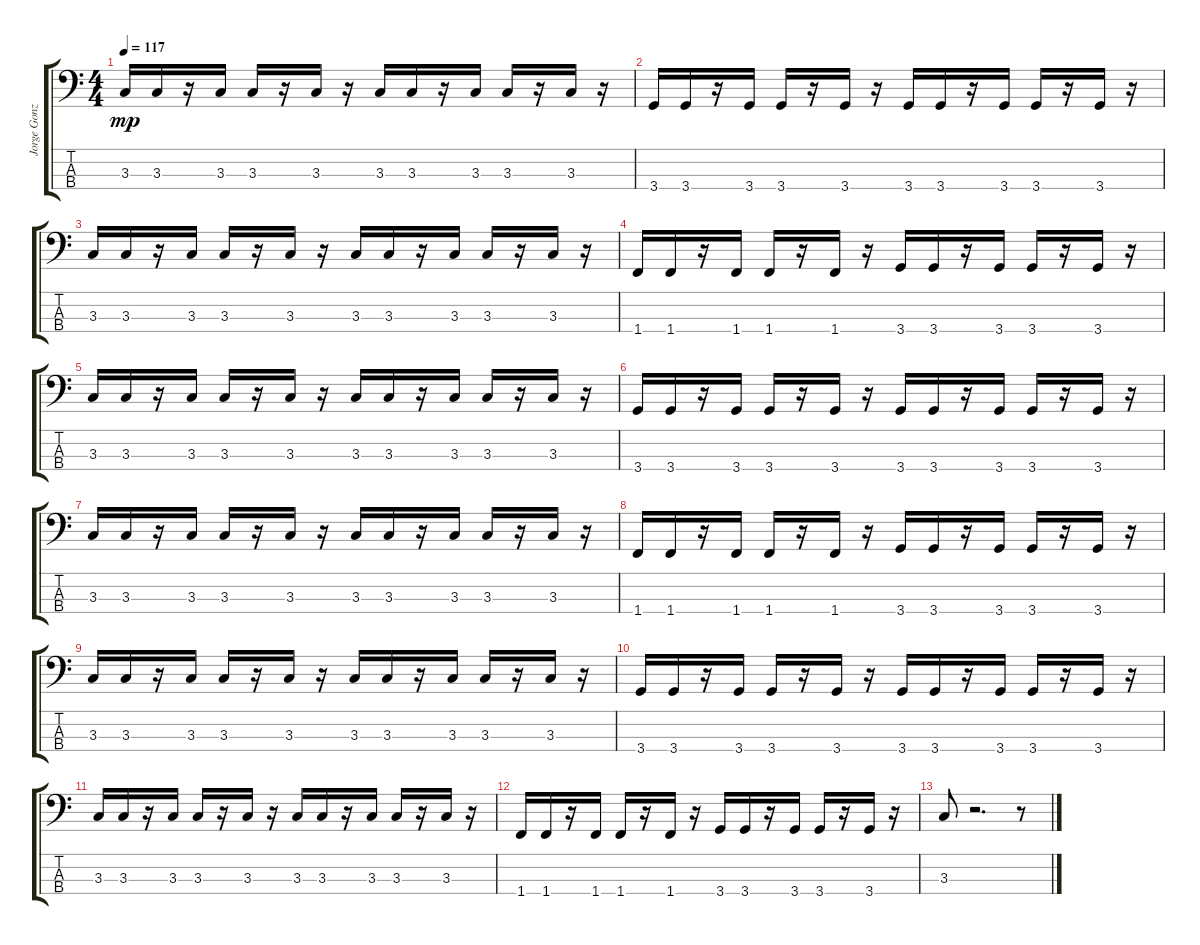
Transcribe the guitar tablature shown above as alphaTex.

\track ("Jorge Gonzalez" "Jorge Gonz") {instrument electricbasspick}
\staff {score tabs}
\tuning (G2 D2 A1 E1) {hide}
\ts (4 4)
\tempo 117
\clef f4
\ks c
3.3.16{dy mp} 3.3.16 r.16 3.3.16 3.3.16 r.16 3.3.16 r.16 3.3.16 3.3.16 r.16 3.3.16 3.3.16 r.16 3.3.16 r.16 |
3.4.16 3.4.16 r.16 3.4.16 3.4.16 r.16 3.4.16 r.16 3.4.16 3.4.16 r.16 3.4.16 3.4.16 r.16 3.4.16 r.16 |
3.3.16 3.3.16 r.16 3.3.16 3.3.16 r.16 3.3.16 r.16 3.3.16 3.3.16 r.16 3.3.16 3.3.16 r.16 3.3.16 r.16 |
1.4.16 1.4.16 r.16 1.4.16 1.4.16 r.16 1.4.16 r.16 3.4.16 3.4.16 r.16 3.4.16 3.4.16 r.16 3.4.16 r.16 |
3.3.16 3.3.16 r.16 3.3.16 3.3.16 r.16 3.3.16 r.16 3.3.16 3.3.16 r.16 3.3.16 3.3.16 r.16 3.3.16 r.16 |
3.4.16 3.4.16 r.16 3.4.16 3.4.16 r.16 3.4.16 r.16 3.4.16 3.4.16 r.16 3.4.16 3.4.16 r.16 3.4.16 r.16 |
3.3.16 3.3.16 r.16 3.3.16 3.3.16 r.16 3.3.16 r.16 3.3.16 3.3.16 r.16 3.3.16 3.3.16 r.16 3.3.16 r.16 |
1.4.16 1.4.16 r.16 1.4.16 1.4.16 r.16 1.4.16 r.16 3.4.16 3.4.16 r.16 3.4.16 3.4.16 r.16 3.4.16 r.16 |
3.3.16 3.3.16 r.16 3.3.16 3.3.16 r.16 3.3.16 r.16 3.3.16 3.3.16 r.16 3.3.16 3.3.16 r.16 3.3.16 r.16 |
3.4.16 3.4.16 r.16 3.4.16 3.4.16 r.16 3.4.16 r.16 3.4.16 3.4.16 r.16 3.4.16 3.4.16 r.16 3.4.16 r.16 |
3.3.16 3.3.16 r.16 3.3.16 3.3.16 r.16 3.3.16 r.16 3.3.16 3.3.16 r.16 3.3.16 3.3.16 r.16 3.3.16 r.16 |
1.4.16 1.4.16 r.16 1.4.16 1.4.16 r.16 1.4.16 r.16 3.4.16 3.4.16 r.16 3.4.16 3.4.16 r.16 3.4.16 r.16 |
3.3.8 r.2{d} r.8
